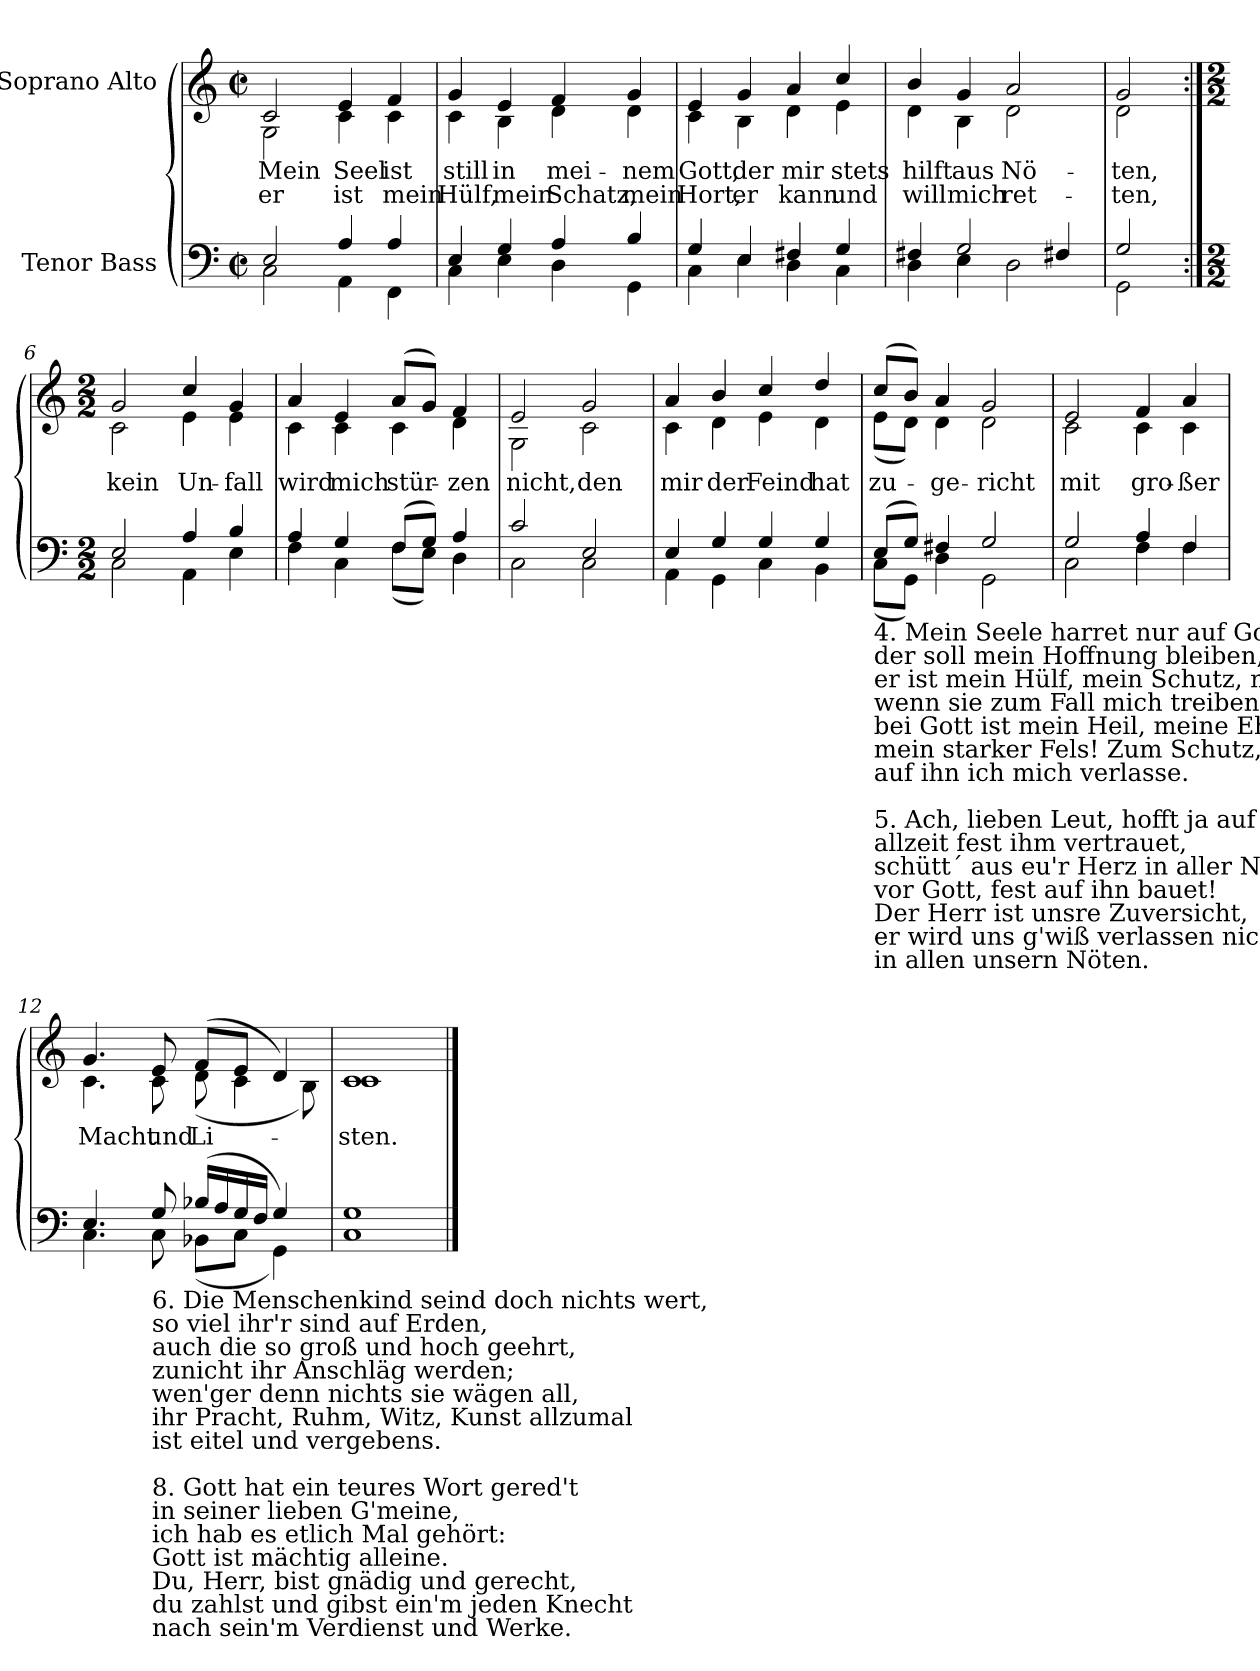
**kern	**kern	**text	**text
*part2	*part1	*part1	*part1
*staff2	*staff1	*staff1	*staff1
*I"Tenor Bass	*I"Soprano Alto	*	*
*clefF4	*clefG2	*	*
*k[]	*k[]	*	*
*C:	*C:	*	*
*M2/2	*M2/2	*	*
*met(c|)	*met(c|)	*	*
=1	=1	=1	=1
*^	*	*	*
!	!	!LO:TX:a:cj:t=Cornelius Becker\n(1561-1604)	!	!
!	!	!LO:TX:a:cj:t=Psalm 62, SWV 159	!	!
!	!	!LO:TX:a:cj:t=Heinrich Schütz\n(1585-1672)	!	!
!	!	!	!LO:LY:b	!LO:LY:b
*	*	*^	*	*
2E/	2C\	2c/	2G\	Mein	er
!	!	!	!	!LO:LY:b	!LO:LY:b
4A/	4AA\	4e/	4c\	Seel	ist
!	!	!	!	!LO:LY:b	!LO:LY:b
4A/	4FF\	4f/	4c\	ist	mein
=2	=2	=2	=2	=2	=2
!	!	!	!	!LO:LY:b	!LO:LY:b
4E/	4C\	4g/	4c\	still	Hülf,
!	!	!	!	!LO:LY:b	!LO:LY:b
4G/	4E\	4e/	4B\	in	mein
!	!	!	!	!LO:LY:b	!LO:LY:b
4A/	4D\	4f/	4d\	mei-	-Schatz,
!	!	!	!	!LO:LY:b	!LO:LY:b
4B/	4GG\	4g/	4d\	nem	mein
=3	=3	=3	=3	=3	=3
!	!	!	!	!LO:LY:b	!LO:LY:b
4G/	4C\	4e/	4c\	Gott,	Hort,
!	!	!	!	!LO:LY:b	!LO:LY:b
4E/	4E\	4g/	4B\	der	er
!	!	!	!	!LO:LY:b	!LO:LY:b
4F#X/	4D\	4a/	4d\	mir	kann
!	!	!	!	!LO:LY:b	!LO:LY:b
4G/	4C\	4cc/	4e\	stets	und
=4	=4	=4	=4	=4	=4
!	!	!	!	!LO:LY:b	!LO:LY:b
4F#X/	4D\	4b/	4d\	hilft	will
!	!	!	!	!LO:LY:b	!LO:LY:b
2G/	4E\	4g/	4B\	aus	mich
!	!	!	!	!LO:LY:b	!LO:LY:b
.	2D\	2a/	2d\	Nö-	-ret-
4F#X/	.	.	.	.	.
=5	=5	=5	=5	=5	=5
!	!	!	!	!LO:LY:b	!LO:LY:b
2G/	2GG\	2g/	2d\	-ten,	ten,
!!LO:LB:g=z	!!
=6:|!	=6:|!	=6:|!	=6:|!	=6:|!	=6:|!
*M2/2	*	*M2/2	*	*	*
!	!	!	!	!LO:LY:b	!
2E/	2C\	2g/	2c\	kein	.
!	!	!	!	!LO:LY:b	!
4A/	4AA\	4cc/	4e\	Un-	.
!	!	!	!	!LO:LY:b	!
4B/	4E\	4g/	4e\	-fall	.
=7	=7	=7	=7	=7	=7
!	!	!	!	!LO:LY:b	!
4A/	4F\	4a/	4c\	wird	.
!	!	!	!	!LO:LY:b	!
4G/	4C\	4e/	4c\	mich	.
!	!	!	!	!LO:LY:b	!
(>8F/L	(<8F\L	(>8a/L	4c\	stür-	.
8G/J)	8E\J)	8g/J)	.	.	.
!	!	!	!	!LO:LY:b	!
4A/	4D\	4f/	4d\	zen	.
=8	=8	=8	=8	=8	=8
!	!	!	!	!LO:LY:b	!
2c/	2C\	2e/	2G\	nicht,	.
!	!	!	!	!LO:LY:b	!
2E/	2C\	2g/	2c\	den	.
=9	=9	=9	=9	=9	=9
!	!	!	!	!LO:LY:b	!
4E/	4AA\	4a/	4c\	mir	.
!	!	!	!	!LO:LY:b	!
4G/	4GG\	4b/	4d\	der	.
!	!	!	!	!LO:LY:b	!
4G/	4C\	4cc/	4e\	Feind	.
!	!	!	!	!LO:LY:b	!
4G/	4BB\	4dd/	4d\	hat	.
!!LO:LB:g=z	!!
=10	=10	=10	=10	=10	=10
!LO:TX:b:t=4. Mein Seele harret nur auf Gott, \nder soll mein Hoffnung bleiben, \ner ist mein Hülf, mein Schutz, mein Hort,\nwenn sie zum Fall mich treiben, \nbei Gott ist mein Heil, meine Ehr, \nmein starker Fels! Zum Schutz, zur Wehr,\nauf ihn ich mich verlasse.\n\n5. Ach, lieben Leut, hofft ja auf Gott,\nallzeit fest ihm vertrauet, \nschütt´ aus eu'r Herz in aller Not \nvor Gott, fest auf ihn bauet! \nDer Herr ist unsre Zuversicht, \ner wird uns g'wiß verlassen nicht \nin allen unsern Nöten.	!	!	!	!	!
!	!	!	!	!LO:LY:b	!
(>8E/L	(<8C\L	(>8cc/L	(<8e\L	zu-	.
8G/J)	8GG\J)	8b/J)	8d\J)	.	.
!	!	!	!	!LO:LY:b	!
4F#X/	4D\	4a/	4d\	ge-	.
!	!	!	!	!LO:LY:b	!
2G/	2GG\	2g/	2d\	-richt	.
=11	=11	=11	=11	=11	=11
!	!	!	!	!LO:LY:b	!
2G/	2C\	2e/	2c\	mit	.
!	!	!	!	!LO:LY:b	!
4A/	4F\	4f/	4c\	gro-	.
!	!	!	!	!LO:LY:b	!
4F/	4F\	4a/	4c\	-ßer	.
=12	=12	=12	=12	=12	=12
!	!	!	!	!LO:LY:b	!
4.E/	4.C\	4.g/	4.c\	Macht	.
!LO:TX:b:t=6. Die Menschenkind seind doch nichts wert, \nso viel ihr'r sind auf Erden,\nauch die so groß und hoch geehrt,\nzunicht ihr Anschläg werden;\nwen'ger denn nichts sie wägen all,\nihr Pracht, Ruhm, Witz, Kunst allzumal \nist eitel und vergebens.\n\n8. Gott hat ein teures Wort gered't \nin seiner lieben G'meine, \nich hab es etlich Mal gehört&colon; \nGott ist mächtig alleine. \nDu, Herr, bist gnädig und gerecht, \ndu zahlst und gibst ein'm jeden Knecht \nnach sein'm Verdienst und Werke.	!	!	!	!	!
!	!	!	!	!LO:LY:b	!
8G/	8C\	8e/	8c\	und	.
!	!	!	!	!LO:LY:b	!
(>16B-X/LL	(<8BB-X\L	(>8f/L	(<8d\	Li-	.
16A/	.	.	.	.	.
16G/	8C\J	8e/J	4c\	.	.
16F/JJ	.	.	.	.	.
4G/)	4GG\)	4d/)	.	.	.
.	.	.	8B\)	.	.
=13	=13	=13	=13	=13	=13
!	!	!	!	!LO:LY:b	!
1G/	1C\	1c/	1c\	sten.	.
*v	*v	*	*	*	*
*	*v	*v	*	*
==	==	==	==
*-	*-	*-	*-
